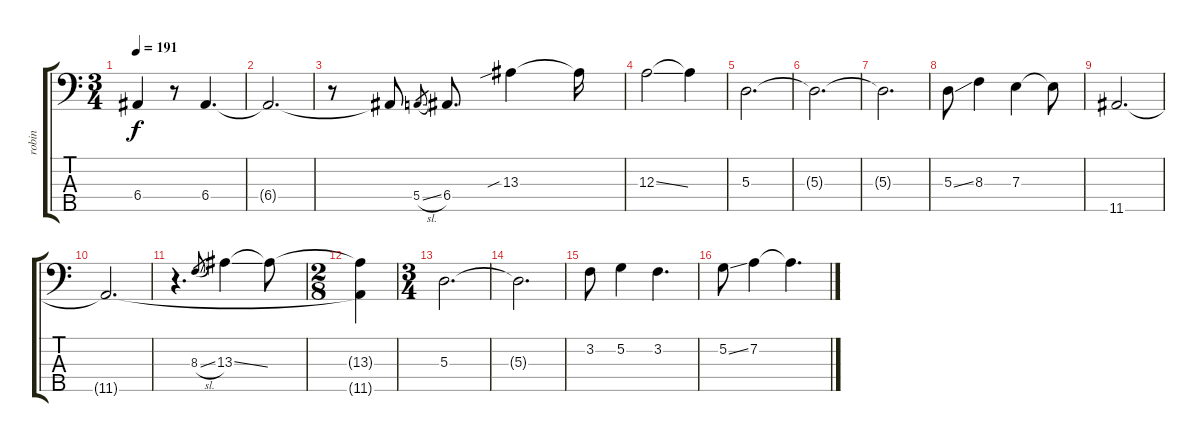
\track ("robin" "robin") {instrument fretlessbass}
\staff {score tabs}
\tuning (G2 D2 A1 E1 B0) {hide}
\ts (3 4)
\tempo 191
\clef f4
\ks c
6.4.4{dy f} r.8 6.4.4{d} |
6.4{t}.2{d} |
r.8 6.4{t}.8 5.4{sl}.8{gr} 6.4.8{d} 13.3{sib}.4 13.3{t}.16 |
12.3{ss}.2 12.3{t}.4 |
5.3.2{d} |
5.3{t}.2{d} |
5.3{t}.2{d} |
5.3{ss}.8 8.3.4 7.3.4 7.3{t}.8 |
11.5.2{d} |
11.5{t}.2{d} |
r.4{d} 8.3{sl}.8{gr} 13.3{ss}.4 13.3{t}.8 |
\ts (2 8)
(13.3{t} 11.5{t}).4 |
\ts (3 4)
5.3.2{d} |
5.3{t}.2{d} |
3.2.8 5.2.4 3.2.4{d} |
5.2{ss}.8 7.2.4 7.2{t}.4{d}
